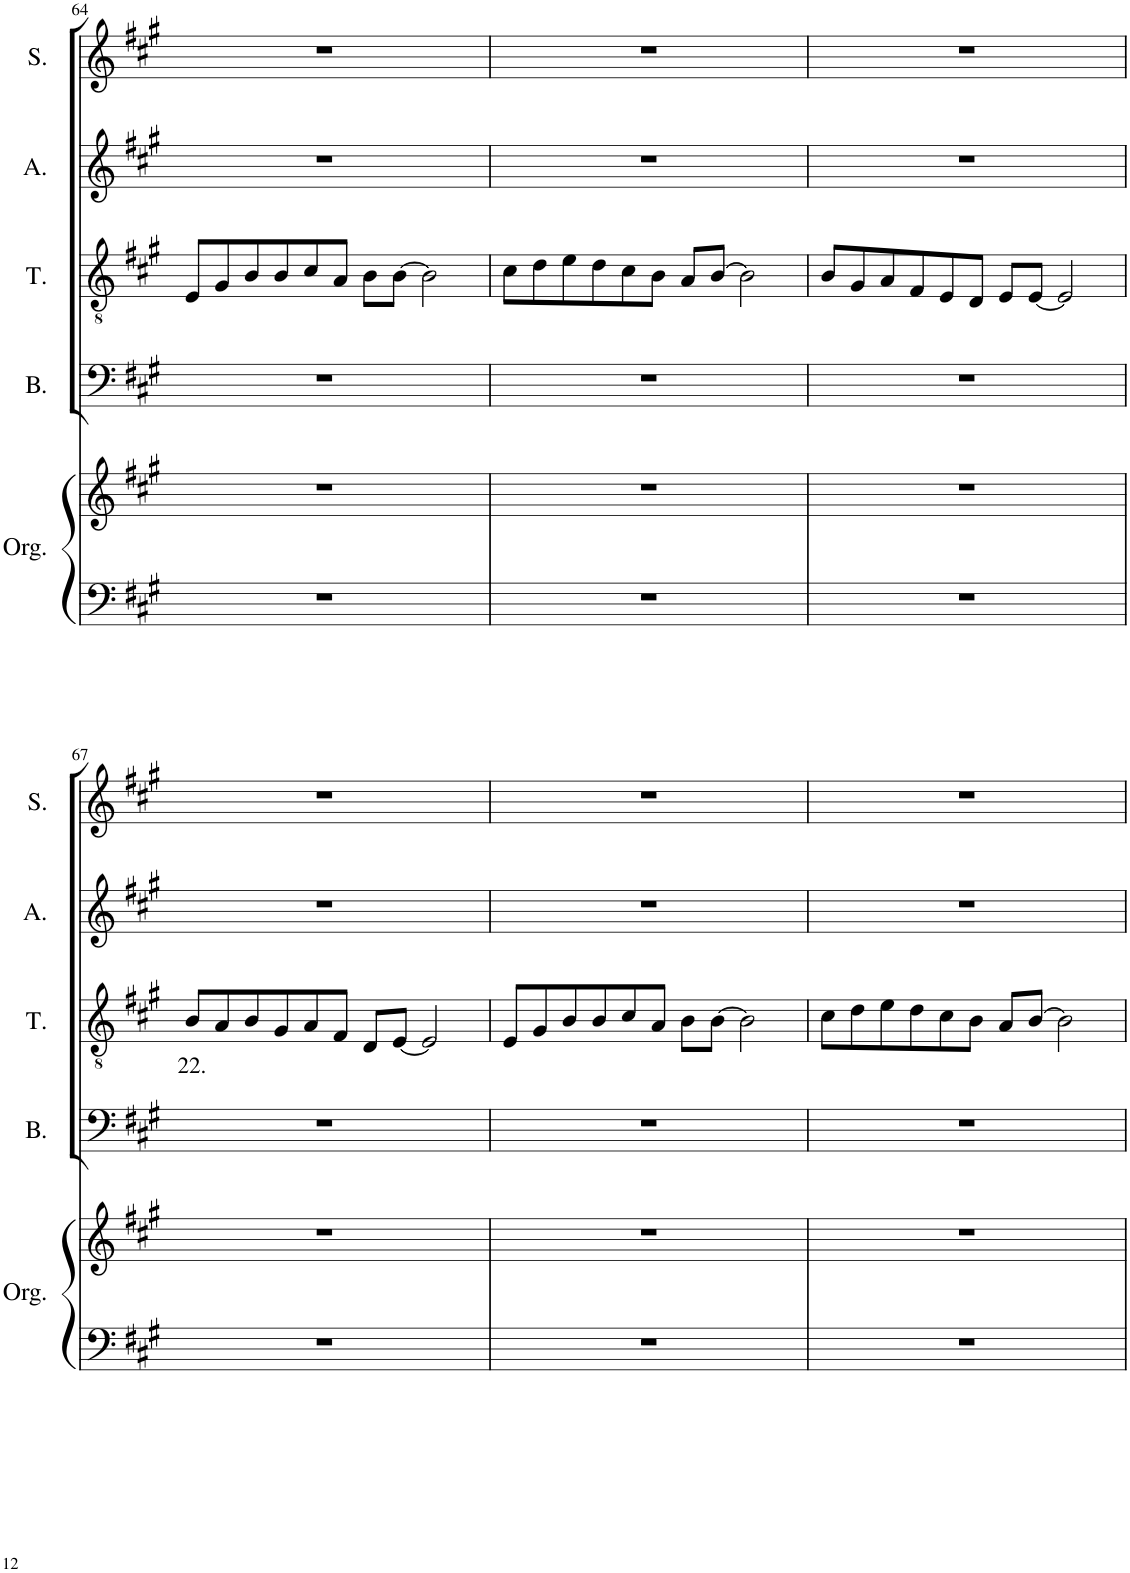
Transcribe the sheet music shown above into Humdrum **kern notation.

**kern	**kern	**kern	**kern	**text	**kern	**kern
*part5	*part5	*part4	*part3	*part3	*part2	*part1
*staff6	*staff5	*staff4	*staff3	*staff3	*staff2	*staff1
*I"Organ	*	*I"Bass	*I"Tenor	*	*I"Alto	*I"Soprano
*I'Org.	*	*I'B.	*I'T.	*	*I'A.	*I'S.
!!LO:PB:g=z
*clefF4	*clefG2	*clefF4	*clefGv2	*	*clefG2	*clefG2
*k[f#c#g#]	*k[f#c#g#]	*k[f#c#g#]	*k[f#c#g#]	*	*k[f#c#g#]	*k[f#c#g#]
*M6/4	*M6/4	*M6/4	*M6/4	*	*M6/4	*M6/4
=64	=64	=64	=64	=64	=64	=64
1.r	1.r	1.r	8E/L	.	1.r	1.r
.	.	.	8G#/	.	.	.
.	.	.	8B/	.	.	.
.	.	.	8B/	.	.	.
.	.	.	8c#/	.	.	.
.	.	.	8A/J	.	.	.
.	.	.	8B\L	.	.	.
.	.	.	[8B\J	.	.	.
.	.	.	2B\]	.	.	.
=65	=65	=65	=65	=65	=65	=65
1.r	1.r	1.r	8c#\L	.	1.r	1.r
.	.	.	8d\	.	.	.
.	.	.	8e\	.	.	.
.	.	.	8d\	.	.	.
.	.	.	8c#\	.	.	.
.	.	.	8B\J	.	.	.
.	.	.	8A/L	.	.	.
.	.	.	[8B/J	.	.	.
.	.	.	2B\]	.	.	.
=66	=66	=66	=66	=66	=66	=66
1.r	1.r	1.r	8B/L	.	1.r	1.r
.	.	.	8G#/	.	.	.
.	.	.	8A/	.	.	.
.	.	.	8F#/	.	.	.
.	.	.	8E/	.	.	.
.	.	.	8D/J	.	.	.
.	.	.	8E/L	.	.	.
.	.	.	[8E/J	.	.	.
.	.	.	2E/]	.	.	.
!!LO:LB:g=z
=67	=67	=67	=67	=67	=67	=67
!	!	!	!	!LO:LY:b	!	!
1.r	1.r	1.r	8B/L	22.	1.r	1.r
.	.	.	8A/	.	.	.
.	.	.	8B/	.	.	.
.	.	.	8G#/	.	.	.
.	.	.	8A/	.	.	.
.	.	.	8F#/J	.	.	.
.	.	.	8D/L	.	.	.
.	.	.	[8E/J	.	.	.
.	.	.	2E/]	.	.	.
=68	=68	=68	=68	=68	=68	=68
1.r	1.r	1.r	8E/L	.	1.r	1.r
.	.	.	8G#/	.	.	.
.	.	.	8B/	.	.	.
.	.	.	8B/	.	.	.
.	.	.	8c#/	.	.	.
.	.	.	8A/J	.	.	.
.	.	.	8B\L	.	.	.
.	.	.	[8B\J	.	.	.
.	.	.	2B\]	.	.	.
=69	=69	=69	=69	=69	=69	=69
1.r	1.r	1.r	8c#\L	.	1.r	1.r
.	.	.	8d\	.	.	.
.	.	.	8e\	.	.	.
.	.	.	8d\	.	.	.
.	.	.	8c#\	.	.	.
.	.	.	8B\J	.	.	.
.	.	.	8A/L	.	.	.
.	.	.	[8B/J	.	.	.
.	.	.	2B\]	.	.	.
=	=	=	=	=	=	=
*-	*-	*-	*-	*-	*-	*-
